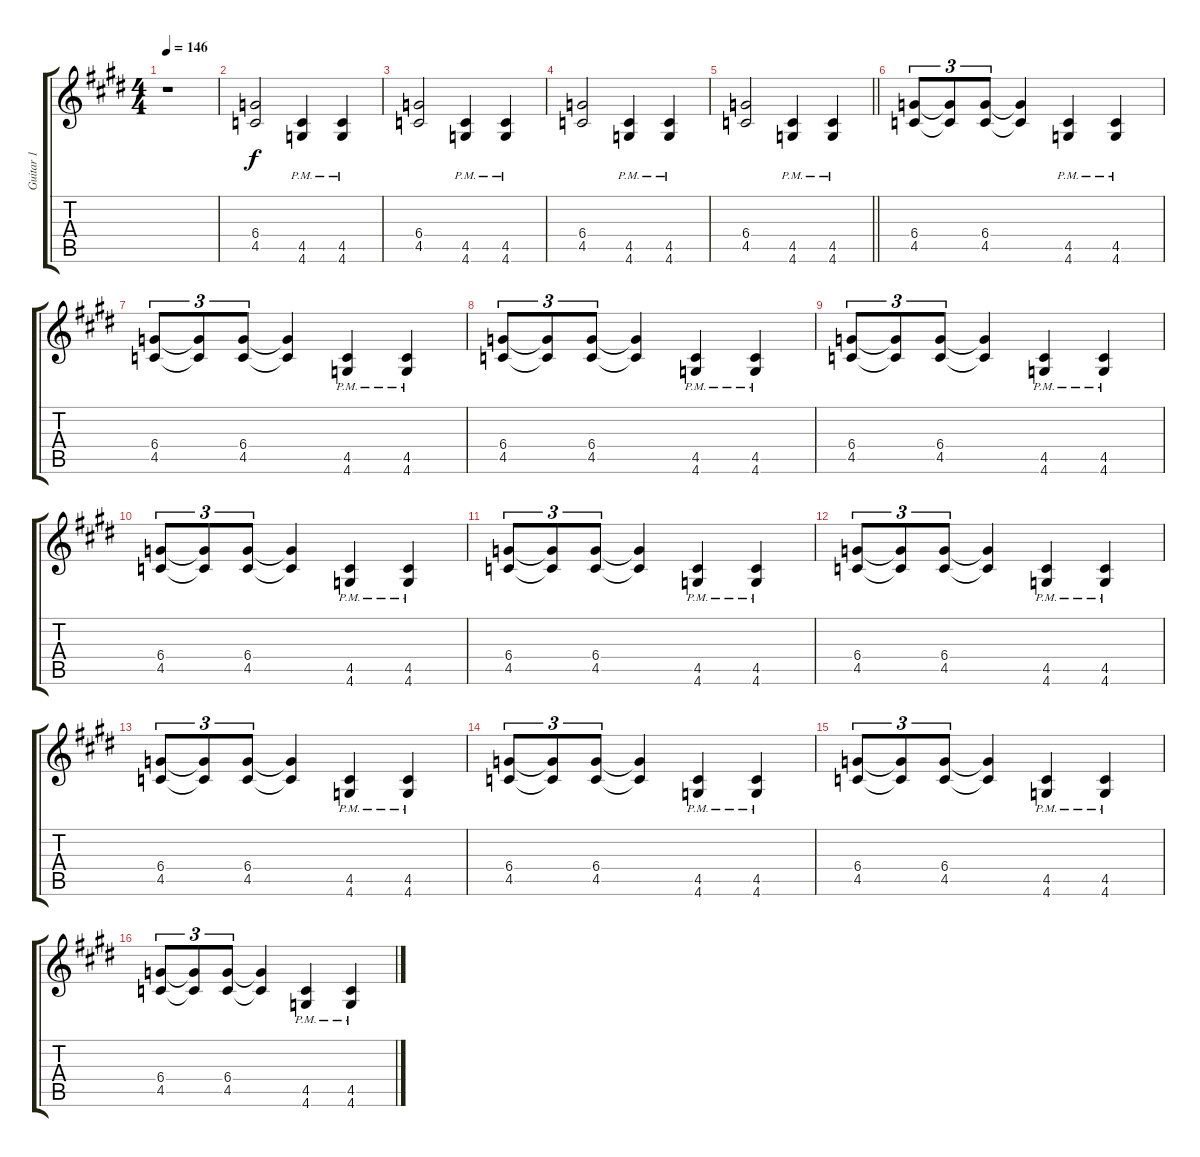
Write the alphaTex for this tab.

\track ("Guitar 1" "Guitar 1") {instrument distortionguitar}
\staff {score tabs}
\tuning (Eb4 Bb3 Gb3 Db3 Ab2 Eb2) {hide}
\ts (4 4)
\tempo 146
\clef g2
\ks c#minor
r.1{dy f instrument distortionguitar} |
(6.4 4.5).2 (4.5{pm} 4.6{pm}).4 (4.5{pm} 4.6{pm}).4 |
(6.4 4.5).2 (4.5{pm} 4.6{pm}).4 (4.5{pm} 4.6{pm}).4 |
(6.4 4.5).2 (4.5{pm} 4.6{pm}).4 (4.5{pm} 4.6{pm}).4 |
\barLineRight lightlight
(6.4 4.5).2 (4.5{pm} 4.6{pm}).4 (4.5{pm} 4.6{pm}).4 |
(6.4 4.5).8{tu (3 2)} (6.4{t} 4.5{t}).8{tu (3 2)} (6.4 4.5).8{tu (3 2)} (6.4{t} 4.5{t}).4 (4.5{pm} 4.6{pm}).4 (4.5{pm} 4.6{pm}).4 |
(6.4 4.5).8{tu (3 2)} (6.4{t} 4.5{t}).8{tu (3 2)} (6.4 4.5).8{tu (3 2)} (6.4{t} 4.5{t}).4 (4.5{pm} 4.6{pm}).4 (4.5{pm} 4.6{pm}).4 |
(6.4 4.5).8{tu (3 2)} (6.4{t} 4.5{t}).8{tu (3 2)} (6.4 4.5).8{tu (3 2)} (6.4{t} 4.5{t}).4 (4.5{pm} 4.6{pm}).4 (4.5{pm} 4.6{pm}).4 |
(6.4 4.5).8{tu (3 2)} (6.4{t} 4.5{t}).8{tu (3 2)} (6.4 4.5).8{tu (3 2)} (6.4{t} 4.5{t}).4 (4.5{pm} 4.6{pm}).4 (4.5{pm} 4.6{pm}).4 |
(6.4 4.5).8{tu (3 2)} (6.4{t} 4.5{t}).8{tu (3 2)} (6.4 4.5).8{tu (3 2)} (6.4{t} 4.5{t}).4 (4.5{pm} 4.6{pm}).4 (4.5{pm} 4.6{pm}).4 |
(6.4 4.5).8{tu (3 2)} (6.4{t} 4.5{t}).8{tu (3 2)} (6.4 4.5).8{tu (3 2)} (6.4{t} 4.5{t}).4 (4.5{pm} 4.6{pm}).4 (4.5{pm} 4.6{pm}).4 |
(6.4 4.5).8{tu (3 2)} (6.4{t} 4.5{t}).8{tu (3 2)} (6.4 4.5).8{tu (3 2)} (6.4{t} 4.5{t}).4 (4.5{pm} 4.6{pm}).4 (4.5{pm} 4.6{pm}).4 |
(6.4 4.5).8{tu (3 2)} (6.4{t} 4.5{t}).8{tu (3 2)} (6.4 4.5).8{tu (3 2)} (6.4{t} 4.5{t}).4 (4.5{pm} 4.6{pm}).4 (4.5{pm} 4.6{pm}).4 |
(6.4 4.5).8{tu (3 2)} (6.4{t} 4.5{t}).8{tu (3 2)} (6.4 4.5).8{tu (3 2)} (6.4{t} 4.5{t}).4 (4.5{pm} 4.6{pm}).4 (4.5{pm} 4.6{pm}).4 |
(6.4 4.5).8{tu (3 2)} (6.4{t} 4.5{t}).8{tu (3 2)} (6.4 4.5).8{tu (3 2)} (6.4{t} 4.5{t}).4 (4.5{pm} 4.6{pm}).4 (4.5{pm} 4.6{pm}).4 |
(6.4 4.5).8{tu (3 2)} (6.4{t} 4.5{t}).8{tu (3 2)} (6.4 4.5).8{tu (3 2)} (6.4{t} 4.5{t}).4 (4.5{pm} 4.6{pm}).4 (4.5{pm} 4.6{pm}).4
